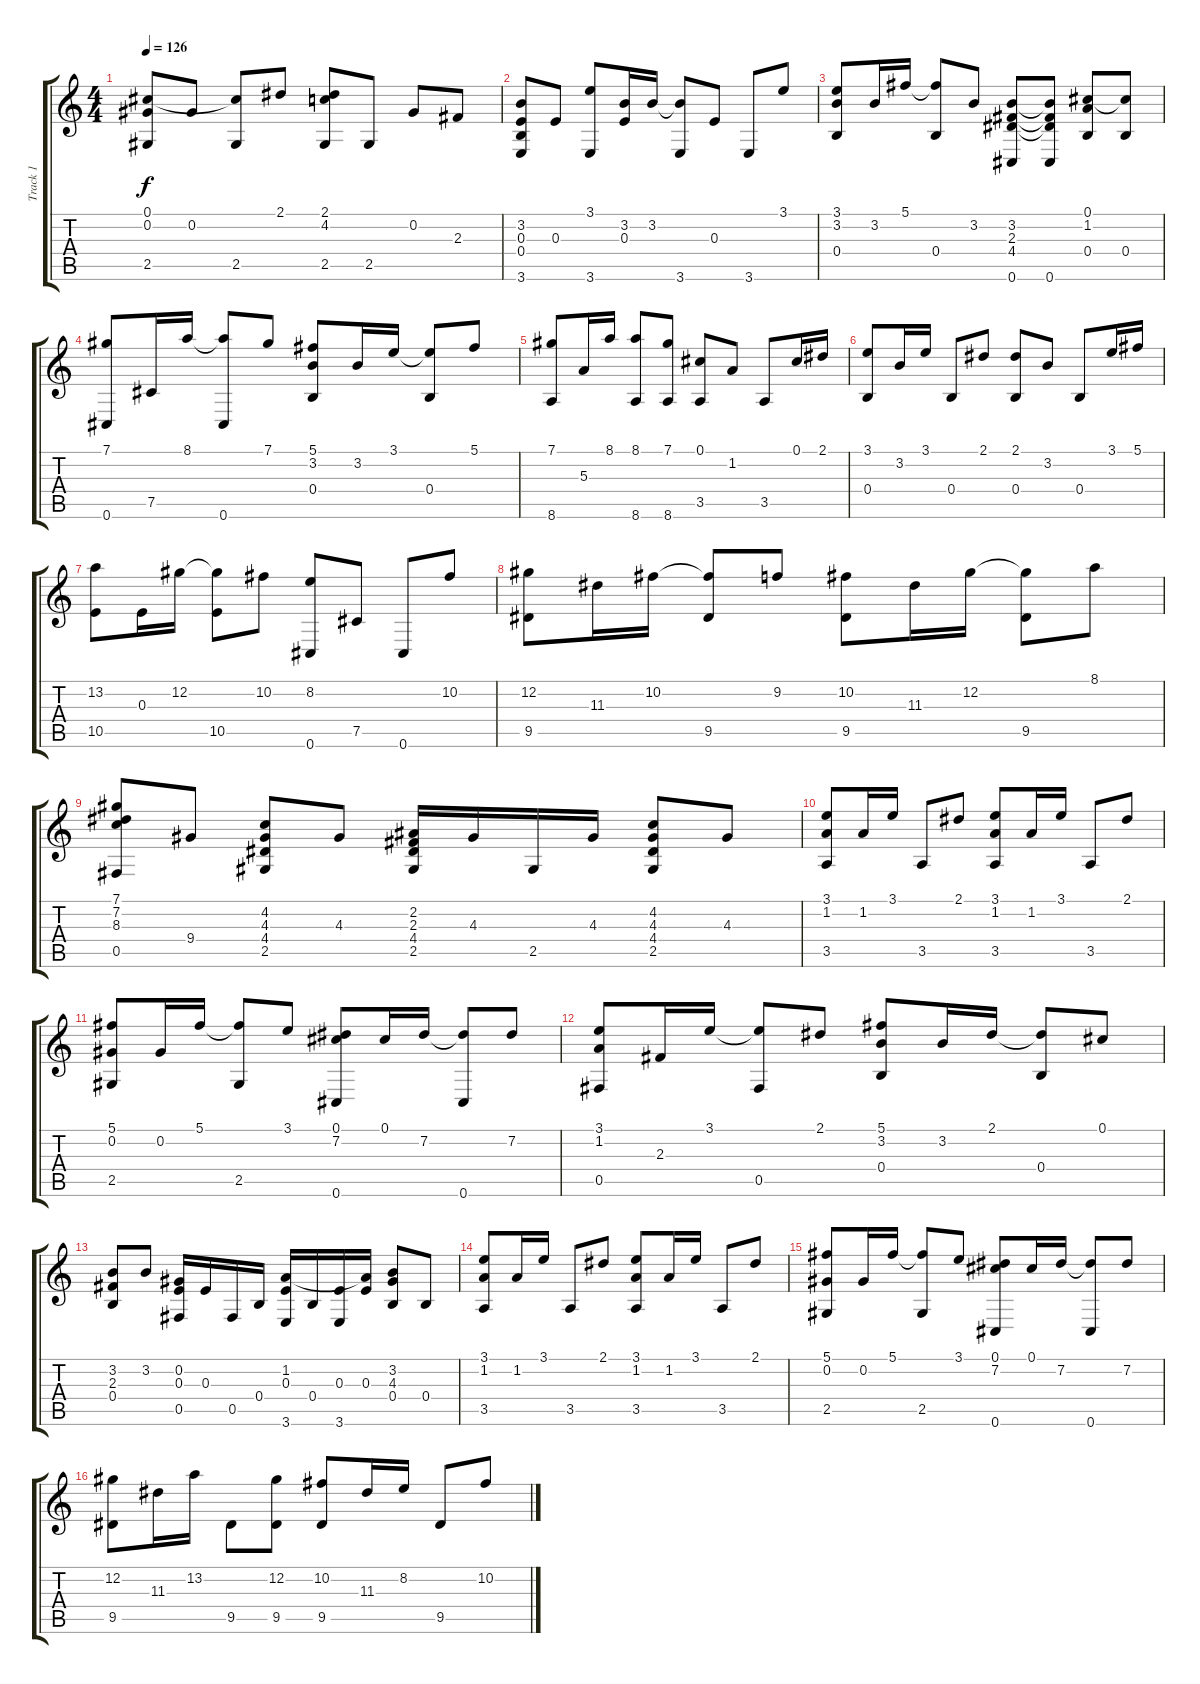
\track ("Track 1" "Track 1") {instrument acousticguitarsteel}
\staff {score tabs}
\tuning (Db4 Ab3 E3 B2 Gb2 Db2) {hide}
\ts (4 4)
\tempo 126
\clef g2
\ks c
(0.1 0.2 2.5).8{dy f} 0.2.8 (0.1{t} 2.5).8 2.1.8 (2.1 4.2 2.5).8 2.5.8 0.2.8 2.3.8 |
(3.2 0.3 0.4 3.6).8 0.3.8 (3.1 3.6).8 (3.2 0.3).16 3.2.16 (3.2{t} 3.6).8 0.3.8 3.6.8 3.1.8 |
(3.1 3.2 0.4).8 3.2.16 5.1.16 (5.1{t} 0.4).8 3.2.8 (3.2 2.3 4.4 0.6).8 (3.2{t} 2.3{t} 4.4{t} 0.6).8 (0.1 1.2 0.4).8 (0.1{t} 0.4).8 |
(7.1 0.6).8 7.5.16 8.1.16 (8.1{t} 0.6).8 7.1.8 (5.1 3.2 0.4).8 3.2.16 3.1.16 (3.1{t} 0.4).8 5.1.8 |
(7.1 8.6).8 5.3.16 8.1.16 (8.1 8.6).8 (7.1 8.6).8 (0.1 3.5).8 1.2.8 3.5.8 0.1.16 2.1.16 |
(3.1 0.4).8 3.2.16 3.1.16 0.4.8 2.1.8 (2.1 0.4).8 3.2.8 0.4.8 3.1.16 5.1.16 |
(13.2 10.5).8 0.3.16 12.2.16 (12.2{t} 10.5).8 10.2.8 (8.2 0.6).8 7.5.8 0.6.8 10.2.8 |
(12.2 9.5).8 11.3.16 10.2.16 (10.2{t} 9.5).8 9.2.8 (10.2 9.5).8 11.3.16 12.2.16 (12.2{t} 9.5).8 8.1.8 |
(7.1 7.2 8.3 0.5).8 9.4.8 (4.2 4.3 4.4 2.5).8 4.3.8 (2.2 2.3 4.4 2.5).16 4.3.16 2.5.16 4.3.16 (4.2 4.3 4.4 2.5).8 4.3.8 |
(3.1 1.2 3.5).8 1.2.16 3.1.16 3.5.8 2.1.8 (3.1 1.2 3.5).8 1.2.16 3.1.16 3.5.8 2.1.8 |
(5.1 0.2 2.5).8 0.2.16 5.1.16 (5.1{t} 2.5).8 3.1.8 (0.1 7.2 0.6).8 0.1.16 7.2.16 (7.2{t} 0.6).8 7.2.8 |
(3.1 1.2 0.5).8 2.3.16 3.1.16 (3.1{t} 0.5).8 2.1.8 (5.1 3.2 0.4).8 3.2.16 2.1.16 (2.1{t} 0.4).8 0.1.8 |
(3.2 2.3 0.4).8 3.2.8 (0.2 0.3 0.5).16 0.3.16 0.5.16 0.4.16 (1.2 0.3 3.6).16 0.4.16 (0.3 3.6).16 (1.2{t} 0.3).16 (3.2 4.3 0.4).8 0.4.8 |
(3.1 1.2 3.5).8 1.2.16 3.1.16 3.5.8 2.1.8 (3.1 1.2 3.5).8 1.2.16 3.1.16 3.5.8 2.1.8 |
(5.1 0.2 2.5).8 0.2.16 5.1.16 (5.1{t} 2.5).8 3.1.8 (0.1 7.2 0.6).8 0.1.16 7.2.16 (7.2{t} 0.6).8 7.2.8 |
(12.2 9.5).8 11.3.16 13.2.16 9.5.8 (12.2 9.5).8 (10.2 9.5).8 11.3.16 8.2.16 9.5.8 10.2.8
